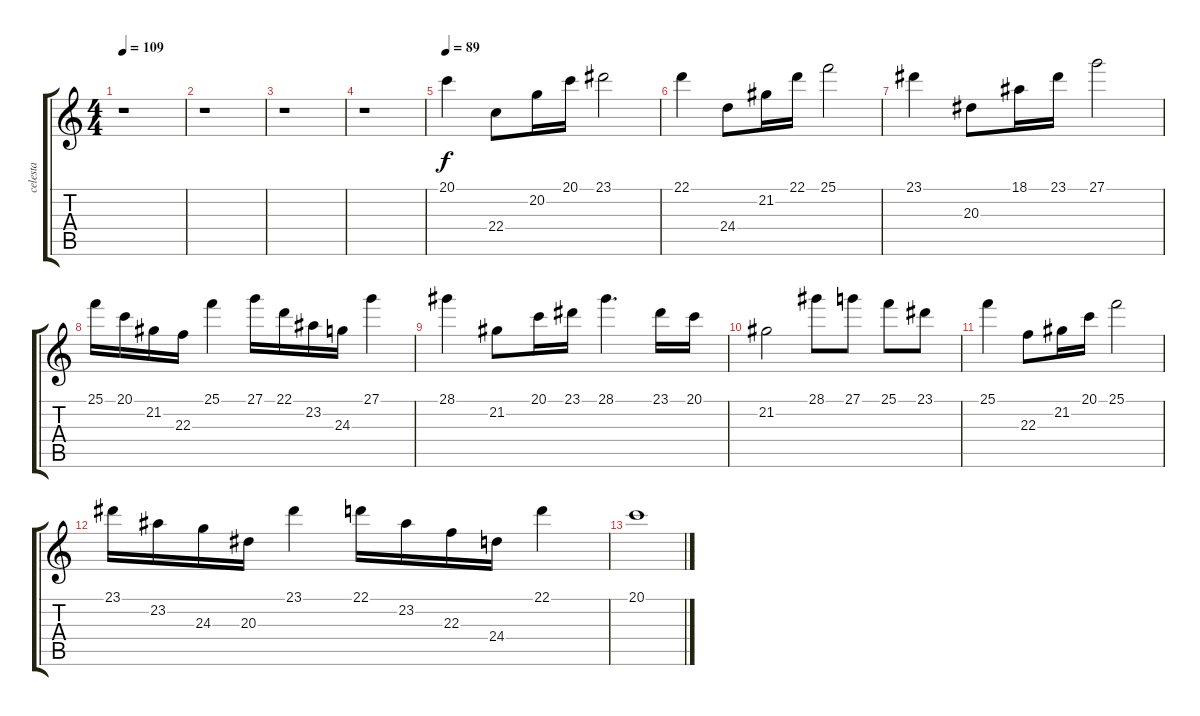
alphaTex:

\track ("celesta" "celesta") {instrument celesta}
\staff {score tabs}
\tuning (E4 B3 G3 D3 A2 E2) {hide}
\ts (4 4)
\tempo 109
\clef g2
\ks c
r.1{dy f} |
r.1 |
r.1 |
r.1 |
\tempo 89
20.1.4 22.4.8 20.2.16 20.1.16 23.1.2 |
22.1.4 24.4.8 21.2.16 22.1.16 25.1.2 |
23.1.4 20.3.8 18.1.16 23.1.16 27.1.2 |
25.1.16 20.1.16 21.2.16 22.3.16 25.1.4 27.1.16 22.1.16 23.2.16 24.3.16 27.1.4 |
28.1.4 21.2.8 20.1.16 23.1.16 28.1.4{d} 23.1.16 20.1.16 |
21.2.2 28.1.8 27.1.8 25.1.8 23.1.8 |
25.1.4 22.3.8 21.2.16 20.1.16 25.1.2 |
23.1.16 23.2.16 24.3.16 20.3.16 23.1.4 22.1.16 23.2.16 22.3.16 24.4.16 22.1.4 |
20.1.1
